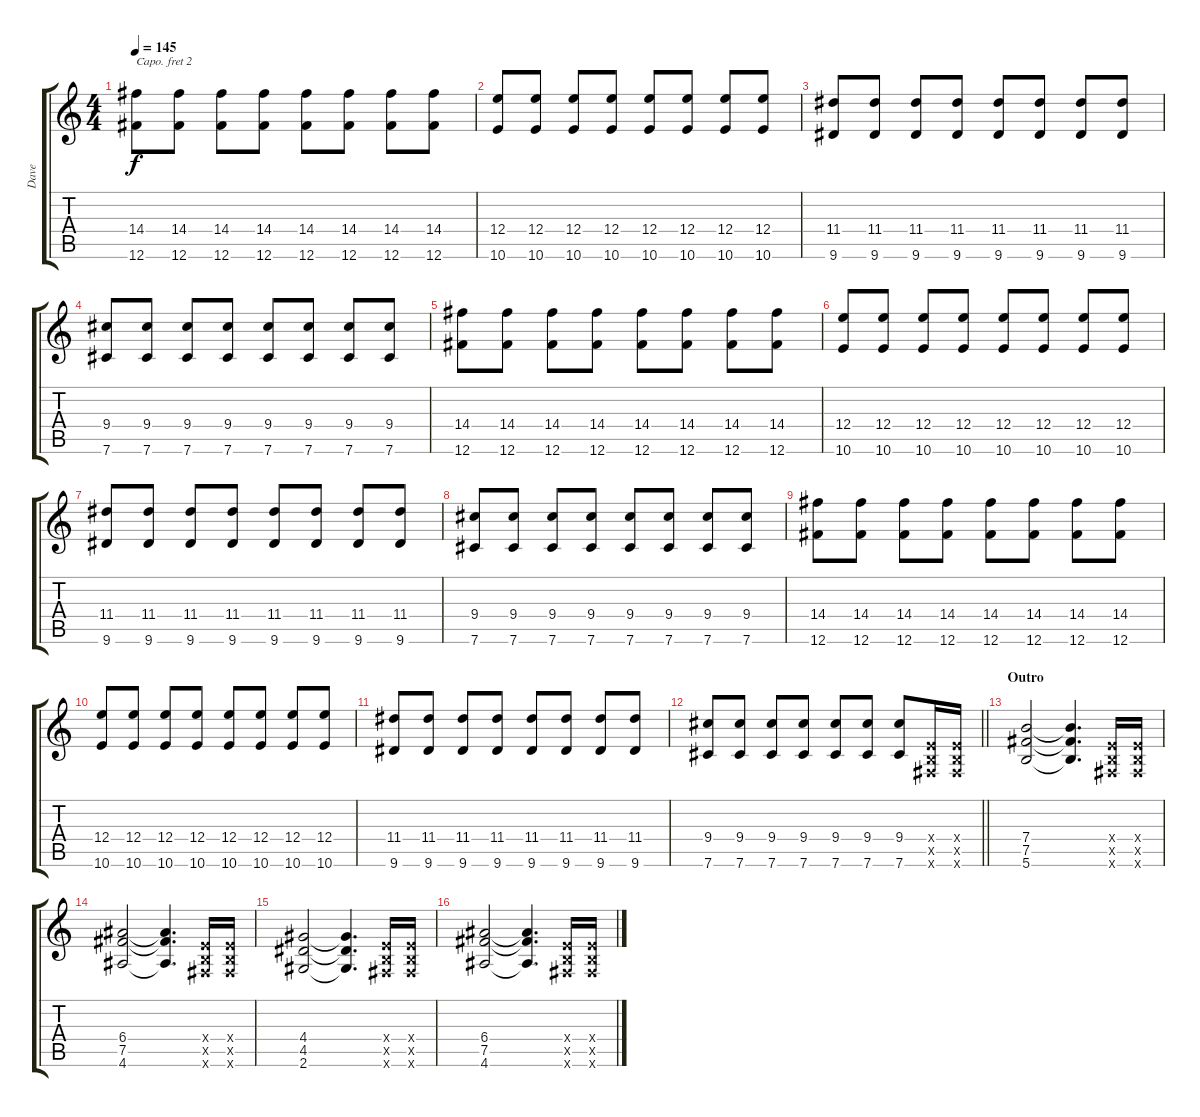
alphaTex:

\track ("Dave" "Dave") {instrument electricguitarclean}
\staff {score tabs}
\capo 2
\tuning (E4 B3 G3 D3 A2 E2) {hide}
\ts (4 4)
\tempo 145
\clef g2
\ks c
(14.4 12.6).8{dy f} (14.4 12.6).8 (14.4 12.6).8 (14.4 12.6).8 (14.4 12.6).8 (14.4 12.6).8 (14.4 12.6).8 (14.4 12.6).8 |
(12.4 10.6).8 (12.4 10.6).8 (12.4 10.6).8 (12.4 10.6).8 (12.4 10.6).8 (12.4 10.6).8 (12.4 10.6).8 (12.4 10.6).8 |
(11.4 9.6).8 (11.4 9.6).8 (11.4 9.6).8 (11.4 9.6).8 (11.4 9.6).8 (11.4 9.6).8 (11.4 9.6).8 (11.4 9.6).8 |
(9.4 7.6).8 (9.4 7.6).8 (9.4 7.6).8 (9.4 7.6).8 (9.4 7.6).8 (9.4 7.6).8 (9.4 7.6).8 (9.4 7.6).8 |
(14.4 12.6).8 (14.4 12.6).8 (14.4 12.6).8 (14.4 12.6).8 (14.4 12.6).8 (14.4 12.6).8 (14.4 12.6).8 (14.4 12.6).8 |
(12.4 10.6).8 (12.4 10.6).8 (12.4 10.6).8 (12.4 10.6).8 (12.4 10.6).8 (12.4 10.6).8 (12.4 10.6).8 (12.4 10.6).8 |
(11.4 9.6).8 (11.4 9.6).8 (11.4 9.6).8 (11.4 9.6).8 (11.4 9.6).8 (11.4 9.6).8 (11.4 9.6).8 (11.4 9.6).8 |
(9.4 7.6).8 (9.4 7.6).8 (9.4 7.6).8 (9.4 7.6).8 (9.4 7.6).8 (9.4 7.6).8 (9.4 7.6).8 (9.4 7.6).8 |
(14.4 12.6).8 (14.4 12.6).8 (14.4 12.6).8 (14.4 12.6).8 (14.4 12.6).8 (14.4 12.6).8 (14.4 12.6).8 (14.4 12.6).8 |
(12.4 10.6).8 (12.4 10.6).8 (12.4 10.6).8 (12.4 10.6).8 (12.4 10.6).8 (12.4 10.6).8 (12.4 10.6).8 (12.4 10.6).8 |
(11.4 9.6).8 (11.4 9.6).8 (11.4 9.6).8 (11.4 9.6).8 (11.4 9.6).8 (11.4 9.6).8 (11.4 9.6).8 (11.4 9.6).8 |
\barLineRight lightlight
(9.4 7.6).8 (9.4 7.6).8 (9.4 7.6).8 (9.4 7.6).8 (9.4 7.6).8 (9.4 7.6).8 (9.4 7.6).8 (0.4{x} 0.5{x} 0.6{x}).16{balance 10 instrument distortionguitar} (0.4{x} 0.5{x} 0.6{x}).16 |
\section ("" "Outro")
(7.4 7.5 5.6).2 (7.4{t} 7.5{t} 5.6{t}).4{d} (0.4{x} 0.5{x} 0.6{x}).16 (0.4{x} 0.5{x} 0.6{x}).16 |
(6.4 7.5 4.6).2 (6.4{t} 7.5{t} 4.6{t}).4{d} (0.4{x} 0.5{x} 0.6{x}).16 (0.4{x} 0.5{x} 0.6{x}).16 |
(4.4 4.5 2.6).2 (4.4{t} 4.5{t} 2.6{t}).4{d} (0.4{x} 0.5{x} 0.6{x}).16 (0.4{x} 0.5{x} 0.6{x}).16 |
(6.4 7.5 4.6).2 (6.4{t} 7.5{t} 4.6{t}).4{d} (0.4{x} 0.5{x} 0.6{x}).16 (0.4{x} 0.5{x} 0.6{x}).16
